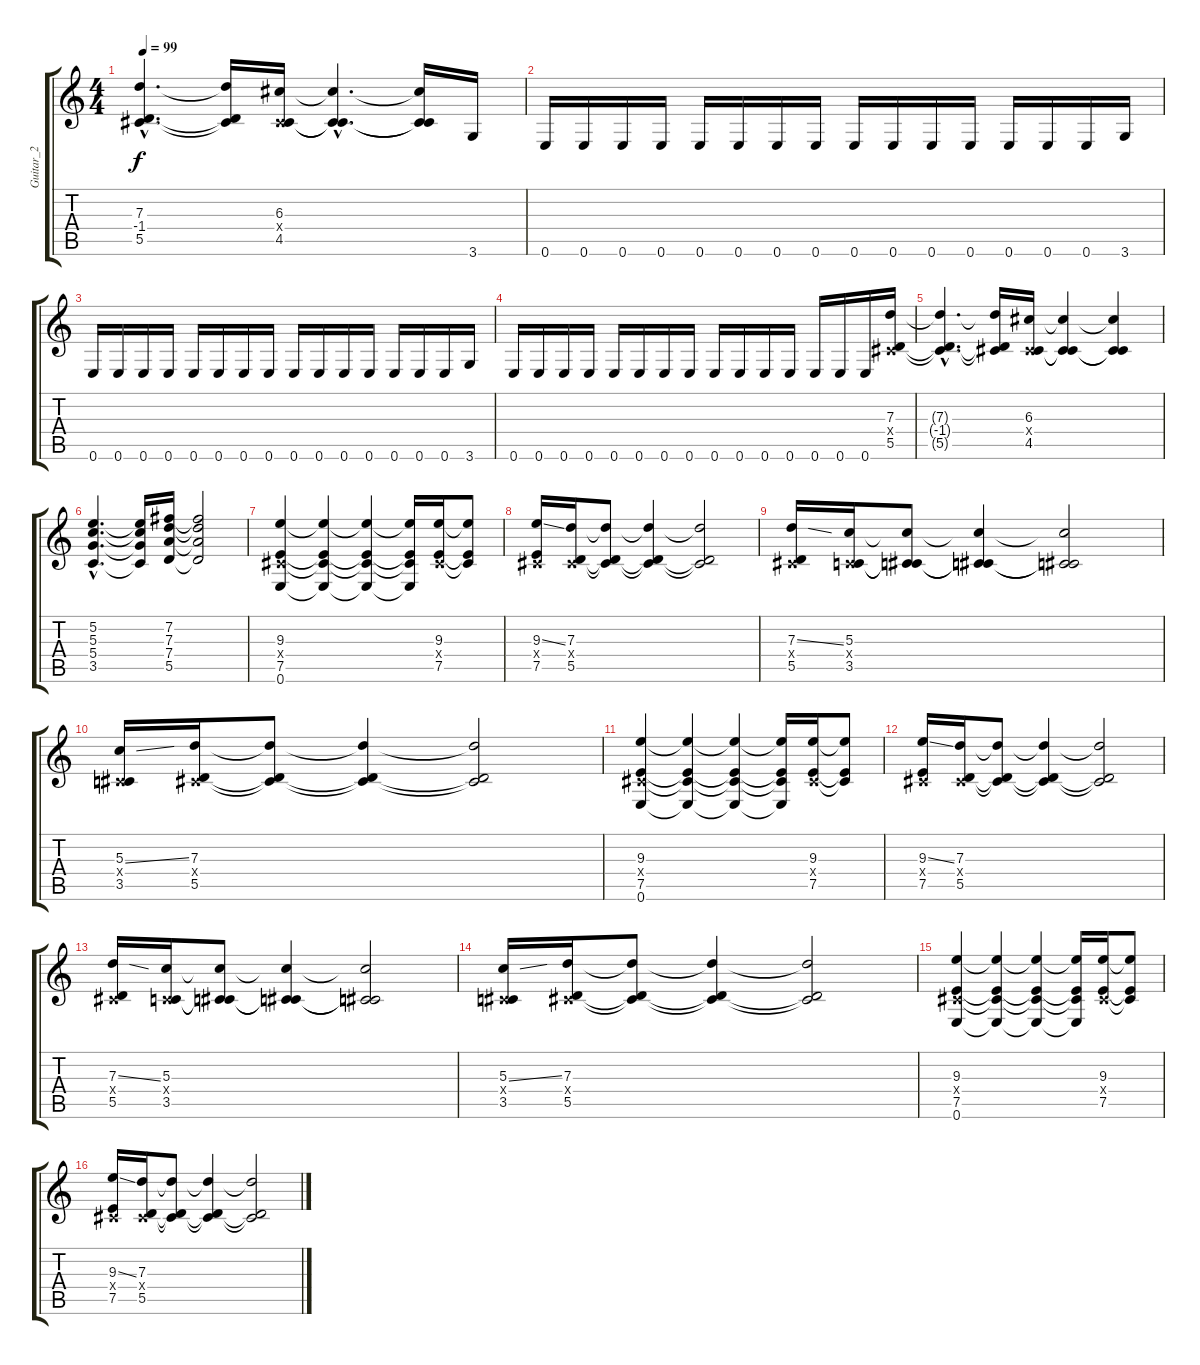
\track ("Guitar_2" "Guitar_2") {instrument overdrivenguitar}
\staff {score tabs}
\tuning (E4 B3 G3 D3 A2 E2) {hide}
\ts (4 4)
\tempo 99
\clef g2
\ks c
(7.3{hac t} -1.4{hac t} 5.5{hac t}).4{d dy f} (7.3{t} -1.4{t} 5.5{t}).16 (6.3 -1.4{x} 4.5).16 (6.3{hac t} -1.4{hac t} 4.5{hac t}).4{d} (6.3{t} -1.4{t} 4.5{t}).16 3.6.16 |
0.6.16 0.6.16 0.6.16 0.6.16 0.6.16 0.6.16 0.6.16 0.6.16 0.6.16 0.6.16 0.6.16 0.6.16 0.6.16 0.6.16 0.6.16 3.6.16 |
0.6.16 0.6.16 0.6.16 0.6.16 0.6.16 0.6.16 0.6.16 0.6.16 0.6.16 0.6.16 0.6.16 0.6.16 0.6.16 0.6.16 0.6.16 3.6.16 |
0.6.16 0.6.16 0.6.16 0.6.16 0.6.16 0.6.16 0.6.16 0.6.16 0.6.16 0.6.16 0.6.16 0.6.16 0.6.16 0.6.16 0.6.16 (7.3 -1.4{x} 5.5).16 |
(7.3{hac t} -1.4{hac t} 5.5{hac t}).4{d} (7.3{t} -1.4{t} 5.5{t}).16 (6.3 -1.4{x} 4.5).16 (6.3{t} -1.4{t} 4.5{t}).4 (6.3{t} -1.4{t} 4.5{t}).4 |
(5.2{hac} 5.3{hac} 5.4{hac} 3.5{hac}).4{d} (5.2{t} 5.3{t} 5.4{t} 3.5{t}).16 (7.2 7.3 7.4 5.5).16 (7.2{t} 7.3{t} 7.4{t} 5.5{t}).2 |
(9.3 -1.4{x} 7.5 0.6).4 (9.3{t} -1.4{t} 7.5{t} 0.6{t}).4 (9.3{t} -1.4{t} 7.5{t} 0.6{t}).4 (9.3{t} -1.4{t} 7.5{t} 0.6{t}).16 (9.3 -1.4{x} 7.5).16 (9.3{t} -1.4{t} 7.5{t}).8 |
(9.3{ss} -1.4{x} 7.5).16 (7.3 -1.4{x} 5.5).16 (7.3{t} -1.4{t} 5.5{t}).8 (7.3{t} -1.4{t} 5.5{t}).4 (7.3{t} -1.4{t} 5.5{t}).2 |
(7.3{ss} -1.4{x} 5.5).16 (5.3 -1.4{x} 3.5).16 (5.3{t} -1.4{t} 3.5{t}).8 (5.3{t} -1.4{t} 3.5{t}).4 (5.3{t} -1.4{t} 3.5{t}).2 |
(5.3{ss} -1.4{x} 3.5).16 (7.3 -1.4{x} 5.5).16 (7.3{t} -1.4{t} 5.5{t}).8 (7.3{t} -1.4{t} 5.5{t}).4 (7.3{t} -1.4{t} 5.5{t}).2 |
(9.3 -1.4{x} 7.5 0.6).4 (9.3{t} -1.4{t} 7.5{t} 0.6{t}).4 (9.3{t} -1.4{t} 7.5{t} 0.6{t}).4 (9.3{t} -1.4{t} 7.5{t} 0.6{t}).16 (9.3 -1.4{x} 7.5).16 (9.3{t} -1.4{t} 7.5{t}).8 |
(9.3{ss} -1.4{x} 7.5).16 (7.3 -1.4{x} 5.5).16 (7.3{t} -1.4{t} 5.5{t}).8 (7.3{t} -1.4{t} 5.5{t}).4 (7.3{t} -1.4{t} 5.5{t}).2 |
(7.3{ss} -1.4{x} 5.5).16 (5.3 -1.4{x} 3.5).16 (5.3{t} -1.4{t} 3.5{t}).8 (5.3{t} -1.4{t} 3.5{t}).4 (5.3{t} -1.4{t} 3.5{t}).2 |
(5.3{ss} -1.4{x} 3.5).16 (7.3 -1.4{x} 5.5).16 (7.3{t} -1.4{t} 5.5{t}).8 (7.3{t} -1.4{t} 5.5{t}).4 (7.3{t} -1.4{t} 5.5{t}).2 |
(9.3 -1.4{x} 7.5 0.6).4 (9.3{t} -1.4{t} 7.5{t} 0.6{t}).4 (9.3{t} -1.4{t} 7.5{t} 0.6{t}).4 (9.3{t} -1.4{t} 7.5{t} 0.6{t}).16 (9.3 -1.4{x} 7.5).16 (9.3{t} -1.4{t} 7.5{t}).8 |
(9.3{ss} -1.4{x} 7.5).16 (7.3 -1.4{x} 5.5).16 (7.3{t} -1.4{t} 5.5{t}).8 (7.3{t} -1.4{t} 5.5{t}).4 (7.3{t} -1.4{t} 5.5{t}).2
